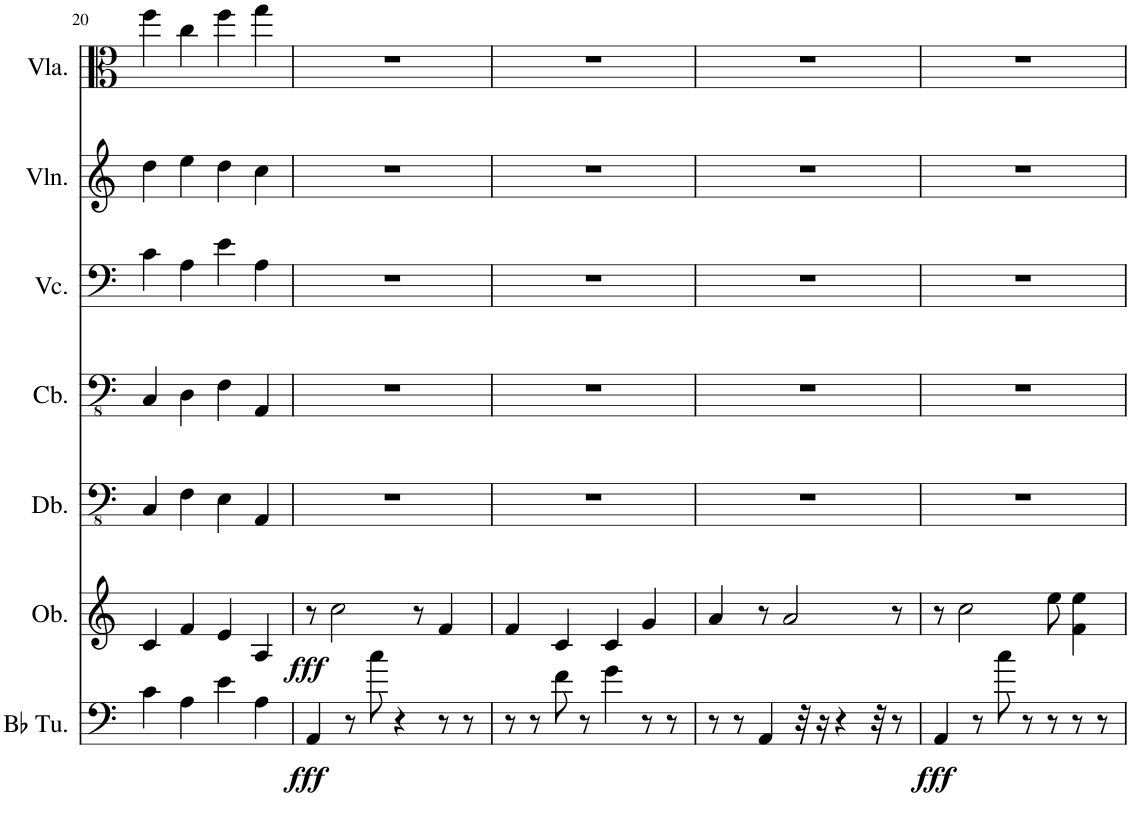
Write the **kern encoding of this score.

**kern	**dynam	**kern	**dynam	**kern	**kern	**kern	**kern	**kern
*part7	*part7	*part6	*part6	*part5	*part4	*part3	*part2	*part1
*staff7	*staff7	*staff6	*staff6	*staff5	*staff4	*staff3	*staff2	*staff1
*I"Bb Tuba	*	*I"Oboe	*	*I"Double Bass	*I"Contrabass	*I"Violoncello	*I"Violin	*I"Viola
*I'Bb Tu.	*	*I'Ob.	*	*I'Db.	*I'Cb.	*I'Vc.	*I'Vln.	*I'Vla.
!!LO:PB:g=z
*clefF4	*	*clefG2	*	*clefFv4	*clefFv4	*clefF4	*clefG2	*clefC3
*	*	*	*	*Trd7c12	*Trd7c12	*	*	*
*k[]	*	*k[]	*	*k[]	*k[]	*k[]	*k[]	*k[]
*M4/4	*	*M4/4	*	*M4/4	*M4/4	*M4/4	*M4/4	*M4/4
=20	=20	=20	=20	=20	=20	=20	=20	=20
4c\	.	4c/	.	4CC/	4CC/	4c\	4dd\	4ff\
4A\	.	4f/	.	4FF\	4DD\	4A\	4ee\	4cc\
4e\	.	4e/	.	4EE\	4FF\	4e\	4dd\	4ff\
4A\	.	4A/	.	4AAA/	4AAA/	4A\	4cc\	4gg\
=21	=21	=21	=21	=21	=21	=21	=21	=21
!	!LO:DY:b	!	!LO:DY:b	!	!	!	!	!
4AA/	fff	8r	fff	1r	1r	1r	1r	1r
.	.	2cc\	.	.	.	.	.	.
8r	.	.	.	.	.	.	.	.
8cc\	.	.	.	.	.	.	.	.
4r	.	.	.	.	.	.	.	.
.	.	8r	.	.	.	.	.	.
8r	.	4f/	.	.	.	.	.	.
8r	.	.	.	.	.	.	.	.
=22	=22	=22	=22	=22	=22	=22	=22	=22
8r	.	4f/	.	1r	1r	1r	1r	1r
8r	.	.	.	.	.	.	.	.
8f\	.	4c/	.	.	.	.	.	.
8r	.	.	.	.	.	.	.	.
4g\	.	4c/	.	.	.	.	.	.
8r	.	4g/	.	.	.	.	.	.
8r	.	.	.	.	.	.	.	.
=23	=23	=23	=23	=23	=23	=23	=23	=23
8r	.	4a/	.	1r	1r	1r	1r	1r
8r	.	.	.	.	.	.	.	.
4AA/	.	8r	.	.	.	.	.	.
.	.	2a/	.	.	.	.	.	.
32r	.	.	.	.	.	.	.	.
16r	.	.	.	.	.	.	.	.
4r	.	.	.	.	.	.	.	.
32r	.	.	.	.	.	.	.	.
8r	.	8r	.	.	.	.	.	.
=24	=24	=24	=24	=24	=24	=24	=24	=24
!	!LO:DY:b	!	!	!	!	!	!	!
4AA/	fff	8r	.	1r	1r	1r	1r	1r
.	.	2cc\	.	.	.	.	.	.
8r	.	.	.	.	.	.	.	.
8cc\	.	.	.	.	.	.	.	.
8r	.	.	.	.	.	.	.	.
8r	.	8ee\	.	.	.	.	.	.
8r	.	4f\ 4ee\	.	.	.	.	.	.
8r	.	.	.	.	.	.	.	.
=	=	=	=	=	=	=	=	=
*-	*-	*-	*-	*-	*-	*-	*-	*-
